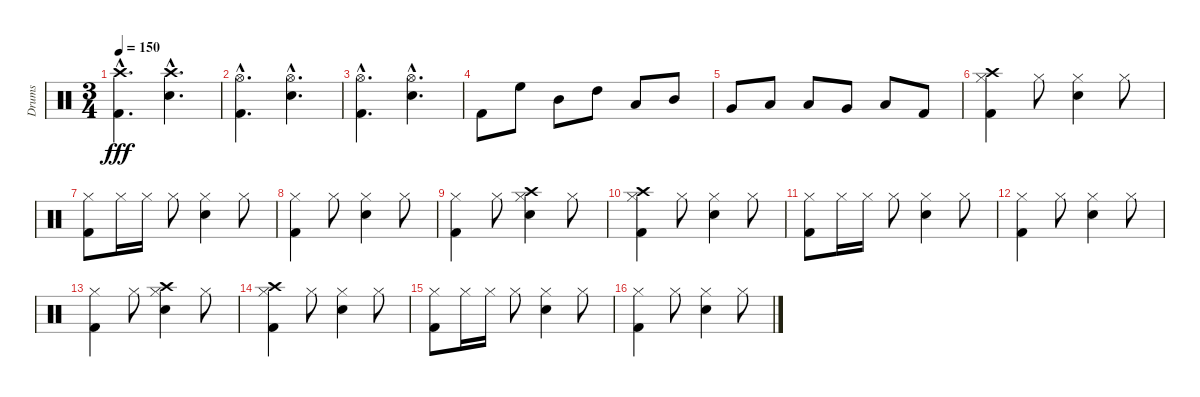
\track ("Drums" "Drums") {instrument percussion}
\staff {score}
\articulation defaults
\ts (3 4)
\tempo 150
\clef neutral
\ks c
("Crash high (hit)"{hac} "Kick (hit) 2"{hac}).4{d dy fff} ("Crash high (hit)"{hac} "Snare (hit) 2"{hac}).4{d} |
("Hi-Hat (open)"{hac} "Kick (hit) 2"{hac}).4{d} ("Hi-Hat (open)"{hac} "Snare (hit) 2"{hac}).4{d} |
("Hi-Hat (open)"{hac} "Kick (hit) 2"{hac}).4{d} ("Hi-Hat (open)"{hac} "Snare (hit) 2"{hac}).4{d} |
"Kick (hit) 2".8 "High Floor Tom (hit)".8 "Mid Tom (hit)".8 "High Tom (hit)".8 "Low Tom (hit)".8 "Mid Tom (hit)".8 |
"Very Low Tom (hit)".8 "Low Tom (hit)".8 "Low Floor Tom (hit)".8 "Very Low Tom (hit)".8 "Low Floor Tom (hit)".8 "Kick (hit) 2".8 |
("Hi-Hat (closed)" "Kick (hit) 2" "Crash high (hit)").4 "Hi-Hat (closed)".8 ("Hi-Hat (closed)" "Snare (hit) 2").4 "Hi-Hat (closed)".8 |
("Hi-Hat (closed)" "Kick (hit) 2").8 "Hi-Hat (closed)".16 "Hi-Hat (closed)".16 "Hi-Hat (closed)".8 ("Hi-Hat (closed)" "Snare (hit) 2").4 "Hi-Hat (closed)".8 |
("Hi-Hat (closed)" "Kick (hit) 2").4 "Hi-Hat (closed)".8 ("Hi-Hat (closed)" "Snare (hit) 2").4 "Hi-Hat (closed)".8 |
("Hi-Hat (closed)" "Kick (hit) 2").4 "Hi-Hat (closed)".8 ("Hi-Hat (closed)" "Snare (hit) 2" "Crash high (hit)").4 "Hi-Hat (closed)".8 |
("Hi-Hat (closed)" "Kick (hit) 2" "Crash high (hit)").4 "Hi-Hat (closed)".8 ("Hi-Hat (closed)" "Snare (hit) 2").4 "Hi-Hat (closed)".8 |
("Hi-Hat (closed)" "Kick (hit) 2").8 "Hi-Hat (closed)".16 "Hi-Hat (closed)".16 "Hi-Hat (closed)".8 ("Hi-Hat (closed)" "Snare (hit) 2").4 "Hi-Hat (closed)".8 |
("Hi-Hat (closed)" "Kick (hit) 2").4 "Hi-Hat (closed)".8 ("Hi-Hat (closed)" "Snare (hit) 2").4 "Hi-Hat (closed)".8 |
("Hi-Hat (closed)" "Kick (hit) 2").4 "Hi-Hat (closed)".8 ("Hi-Hat (closed)" "Snare (hit) 2" "Crash high (hit)").4 "Hi-Hat (closed)".8 |
("Hi-Hat (closed)" "Kick (hit) 2" "Crash high (hit)").4 "Hi-Hat (closed)".8 ("Hi-Hat (closed)" "Snare (hit) 2").4 "Hi-Hat (closed)".8 |
("Hi-Hat (closed)" "Kick (hit) 2").8 "Hi-Hat (closed)".16 "Hi-Hat (closed)".16 "Hi-Hat (closed)".8 ("Hi-Hat (closed)" "Snare (hit) 2").4 "Hi-Hat (closed)".8 |
("Hi-Hat (closed)" "Kick (hit) 2").4 "Hi-Hat (closed)".8 ("Hi-Hat (closed)" "Snare (hit) 2").4 "Hi-Hat (closed)".8
